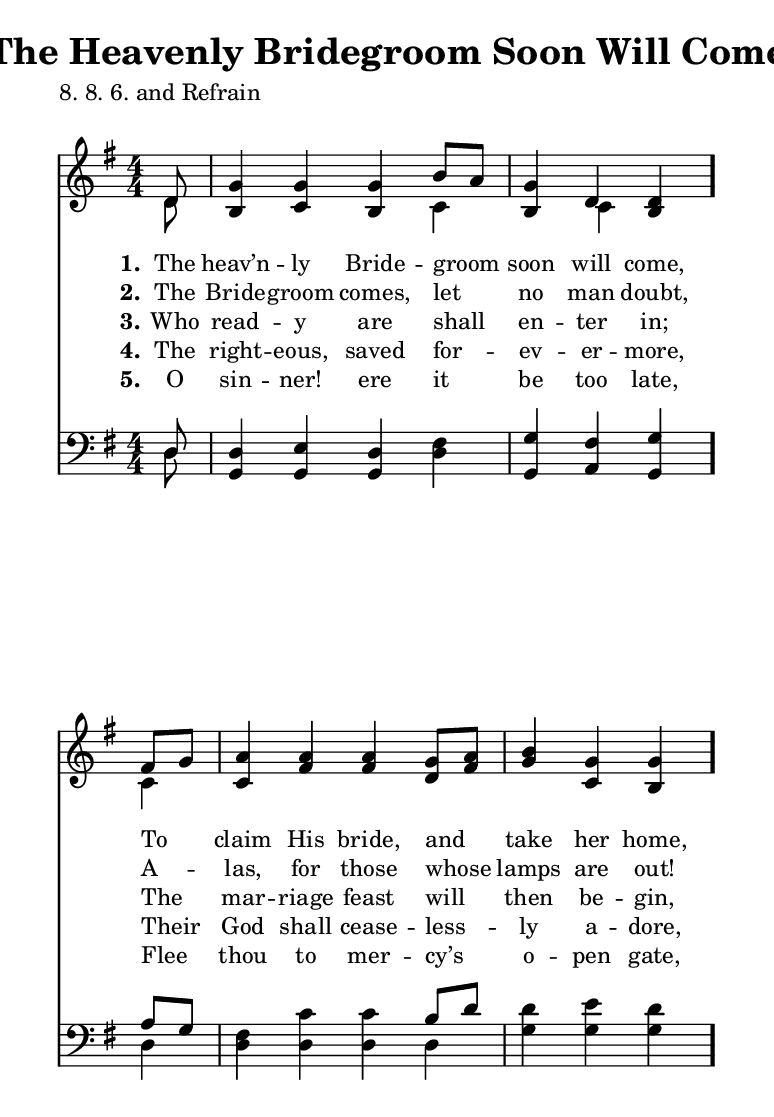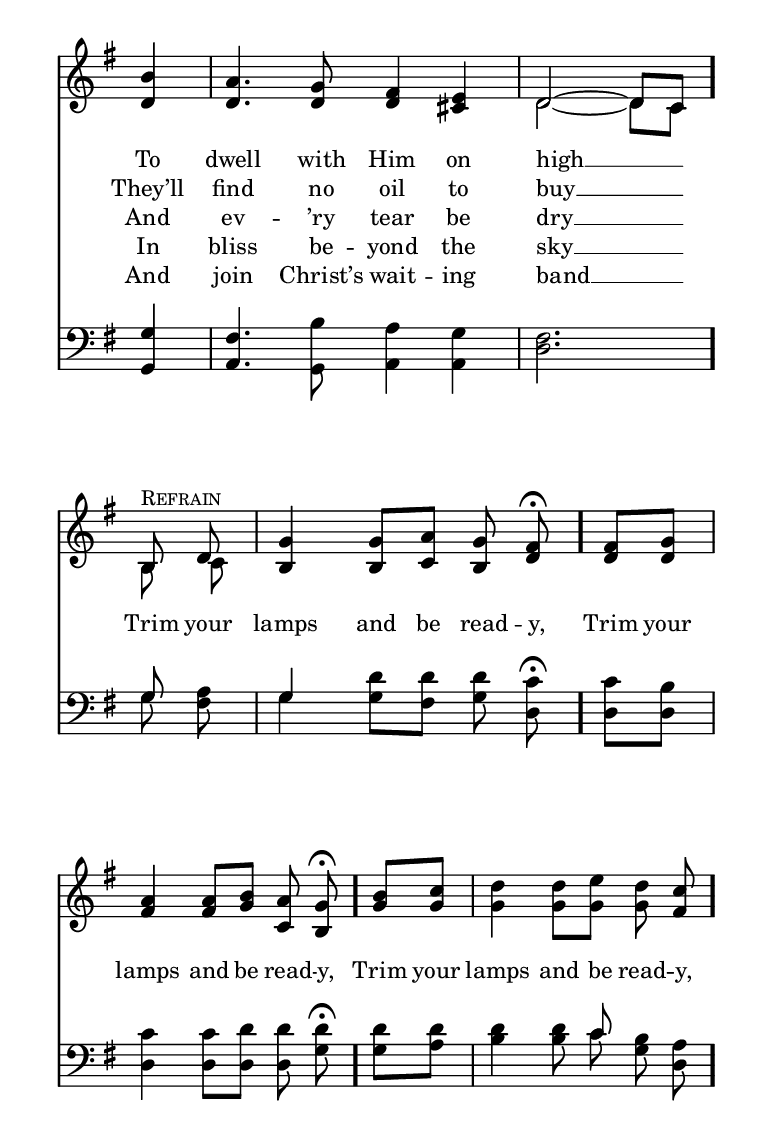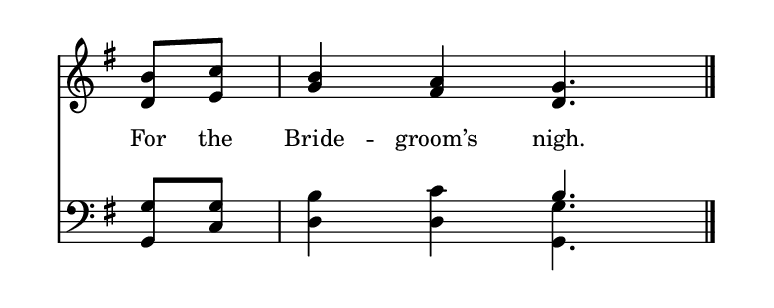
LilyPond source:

\include "common/global.ily"
\paper {
  \include "common/paper.ily"
  system-count = #(cond (is-eogsized 4) (#t #f))
}

\header{
  hymnnumber = "41"
  title = "The Heavenly Bridegroom Soon Will Come"
  tunename = ""
  meter = "8. 8. 6. and Refrain"
  %poet = ""
  %composer = ""
  %copyright = ""
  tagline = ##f
}

% for fermata in MIDI
ta = { \tempo 4=78 }
tb = { \tempo 4=26 }

patternAA = { \ta c8 | c4 c4 c4 c8[ c8] | c4 c4 c4 }
patternAB = { \ta c8 | c4 c4 c4 c4      | c4 c4 c4 }
patternBA = { \ta c8[ c8] | c4 c4 c4 c8[ c8] | c4 c4 c4 }
patternBB = { \ta c4      | c4 c4 c4 c8[ c8] | c4 c4 c4 }
patternBC = { \ta c4      | c4 c4 c4 c4      | c4 c4 c4 }
patternCA = { \ta c4 | c4. c8 c4 c4 | c2 ~ c8[ c8] }
patternCB = { \ta c4 | c4. c8 c4 c4 | c2.          }
patternDA = { \ta c8 c8 | c4 c8 c8 c8 \tb c8 \ta }
patternDB = { \ta c8 c8 | c4 c8 c8 c8 c8 }
patternEA = { \ta c8 c8 | c4 c4 c4. }

global = {
  \include "common/overrides.ily"
  \override Staff.TimeSignature.style = #'numbered
  \time 4/4
  \override Score.MetronomeMark.transparent = ##t % hide all fermata changes too
  \ta
  \key g \major
  \partial 8
  \autoBeamOff
}

notesSoprano = {
\global
\relative c' {

  \changePitch \patternAA { d | g g g b a | g d d }
  \changePitch \patternBA { fis g | a a a g a | b g g }
  \changePitch \patternCA { b | a g fis e | d d c }

  << s^\markup { \small \caps "Refrain" }
  \changePitch \patternDA { b d | g g a g fis \fermata } >>
  \changePitch \patternDA { fis g | a a b a g \fermata }
  \changePitch \patternDB { b c | d d e d c }
  \changePitch \patternEA { b c | b a g }

  \bar "|."

}
}

notesAlto = {
\global
\relative e' {

  \changePitch \patternAB { d | b c b c | b c b }
  \changePitch \patternBB { c | c fis fis d fis | g c, b }
  \changePitch \patternCA { d | d d d cis | d d c }

  \changePitch \patternDA { b c | b b c b d }
  \changePitch \patternDA { d d | fis fis g c, b }
  \changePitch \patternDB { g' g | g g g g fis }
  \changePitch \patternEA { d e | g fis d }

}
}

notesTenor = {
\global
\relative a, {

  \changePitch \patternAB { d | d e d fis | g fis g }
  \changePitch \patternBA { a g | fis c' c b d | d e d }
  \changePitch \patternCB { g, | fis b a g | fis }

  \changePitch \patternDA { g a | g d' d d c }
  \changePitch \patternDA { c b | c c d d d }
  \changePitch \patternDB { d d | d d c b a }
  \changePitch \patternEA { g g | b c b }

}
}

notesBass = {
\global
\relative f {

  \changePitch \patternAB { d | g, g g d' | g, a g }
  \changePitch \patternBC { d' | d d d d | g g g }
  \changePitch \patternCB { g, | a g a a | d }

  \changePitch \patternDA { g fis | g g fis g d \fermata }
  \changePitch \patternDA { d d | d d d d g \fermata }
  \changePitch \patternDB { g a | b b c g d }
  \changePitch \patternEA { g, c | d d < g g, > }

}
}

Refrain = \lyricmode {

Trim your lamps and be read -- y, \bar "."
Trim your lamps and be read -- y, \bar "."
Trim your lamps and be read -- y, \bar "."
For the Bride -- groom’s nigh. \bar "."

}

wordsA = \lyricmode {
\set stanza = "1."

The heav’n -- ly Bride -- groom soon will come, \bar "."
To claim His bride, and take her home, \bar "."
To dwell with Him on high __ \bar "."

}

wordsB = \lyricmode {
\set stanza = "2."

The Bride -- groom comes, let no man doubt,
A -- las, for those whose lamps are out!
They’ll find no oil to buy __

}

wordsC = \lyricmode {
\set stanza = "3."

Who read -- y are shall en -- ter in;
The mar -- riage feast will then be -- gin,
And ev -- ’ry tear be dry __

\Refrain

}

wordsD = \lyricmode {
\set stanza = "4."

The right -- eous, saved for -- ev -- er -- more,
Their God shall cease -- less -- ly a -- dore,
In bliss be -- yond the sky __

}

wordsE = \lyricmode {
\set stanza = "5."

O sin -- ner! ere it be too late,
Flee thou to mer -- cy’s o -- pen gate,
And join Christ’s wait -- ing band __

}

\score {
  \context ChoirStaff <<
    \context Staff = upper <<
      \set ChoirStaff.systemStartDelimiter = #'SystemStartBar
      \partcombine #'(2 . 9) \notesSoprano \notesAlto
      \context NullVoice = sopranos { \voiceOne << \notesSoprano >> }
      \context NullVoice = altos { \voiceTwo << \notesAlto >> }
      \context Lyrics = one   \lyricsto sopranos \wordsA
      \context Lyrics = two   \lyricsto sopranos \wordsB
      \context Lyrics = three \lyricsto sopranos \wordsC
      \context Lyrics = four  \lyricsto sopranos \wordsD
      \context Lyrics = five  \lyricsto sopranos \wordsE
    >>
    \context Staff = men <<
      \clef bass
      \partcombine #'(2 . 9) \notesTenor \notesBass
      \context NullVoice = tenors { \voiceOne << \notesTenor >> }
      \context NullVoice = basses { \voiceTwo << \notesBass >> }
    >>
  >>
  \layout {
    \include "common/layout.ily"
  }
  \midi{
    \include "common/midi.ily"
  }
}

%\markup { \fill-line { \column {
%  \line{ \bold 5 \column { \wordsE } } \combine \null \vspace #0.4
%  \line{ \bold 6 \column { \wordsF } } \combine \null \vspace #0.4
%  \line{ \bold 7 \column { \wordsG } } \combine \null \vspace #0.4
%  \line{ \bold 8 \column { \wordsH } } \combine \null \vspace #0.4
%} } }

\version "2.19.49"  % necessary for upgrading to future LilyPond versions.

% vi:set et ts=2 sw=2 ai nocindent syntax=lilypond:
